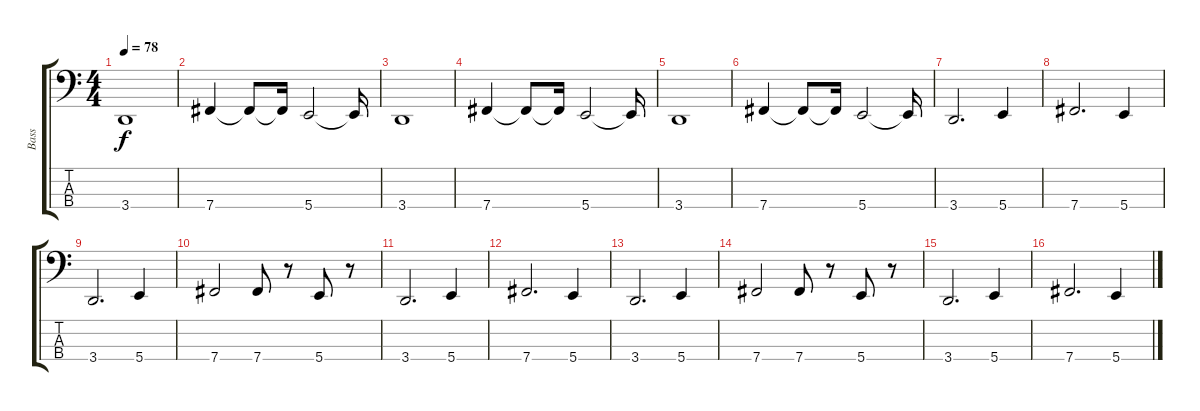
\track ("Bass" "Bass") {instrument electricbasspick}
\staff {score tabs}
\tuning (E2 B1 Gb1 B0) {hide}
\ts (4 4)
\tempo 78
\clef f4
\ks c
3.4.1{dy f} |
7.4.4 7.4{t}.8 7.4{t}.16 5.4.2 5.4{t}.16 |
3.4.1 |
7.4.4 7.4{t}.8 7.4{t}.16 5.4.2 5.4{t}.16 |
3.4.1 |
7.4.4 7.4{t}.8 7.4{t}.16 5.4.2 5.4{t}.16 |
3.4.2{d} 5.4.4 |
7.4.2{d} 5.4.4 |
3.4.2{d} 5.4.4 |
7.4.2 7.4.8 r.8 5.4.8 r.8 |
3.4.2{d} 5.4.4 |
7.4.2{d} 5.4.4 |
3.4.2{d} 5.4.4 |
7.4.2 7.4.8 r.8 5.4.8 r.8 |
3.4.2{d} 5.4.4 |
7.4.2{d} 5.4.4
